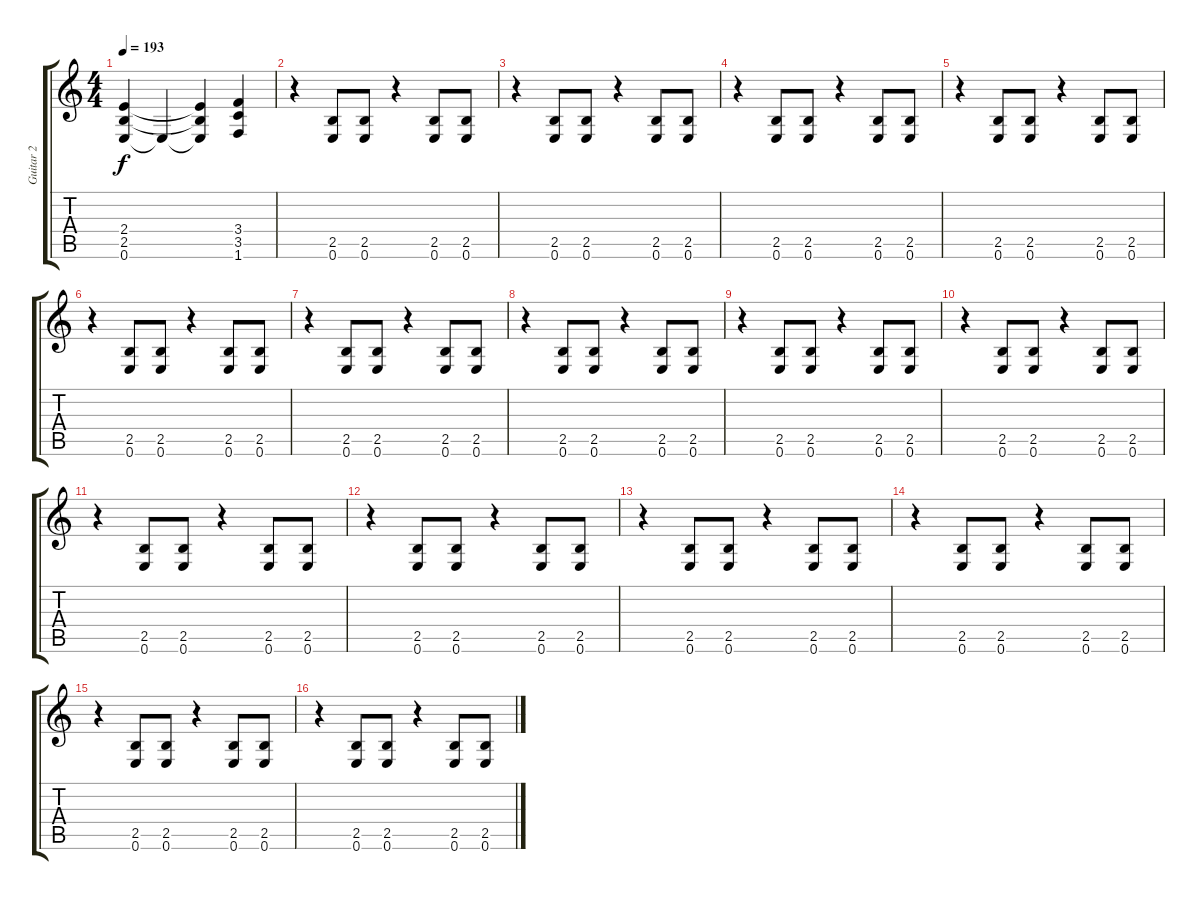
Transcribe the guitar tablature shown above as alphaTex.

\track ("Guitar 2" "Guitar 2") {instrument distortionguitar}
\staff {score tabs}
\tuning (E4 B3 G3 D3 A2 E2) {hide}
\ts (4 4)
\tempo 193
\clef g2
\ks c
(2.4{t} 2.5{t} 0.6{t}).4{dy f} 0.6{t}.4 (2.4{t} 2.5{t} 0.6{t}).4 (3.4 3.5 1.6).4 |
r.4 (2.5 0.6).8 (2.5 0.6).8 r.4 (2.5 0.6).8 (2.5 0.6).8 |
r.4 (2.5 0.6).8 (2.5 0.6).8 r.4 (2.5 0.6).8 (2.5 0.6).8 |
r.4 (2.5 0.6).8 (2.5 0.6).8 r.4 (2.5 0.6).8 (2.5 0.6).8 |
r.4 (2.5 0.6).8 (2.5 0.6).8 r.4 (2.5 0.6).8 (2.5 0.6).8 |
r.4 (2.5 0.6).8 (2.5 0.6).8 r.4 (2.5 0.6).8 (2.5 0.6).8 |
r.4 (2.5 0.6).8 (2.5 0.6).8 r.4 (2.5 0.6).8 (2.5 0.6).8 |
r.4 (2.5 0.6).8 (2.5 0.6).8 r.4 (2.5 0.6).8 (2.5 0.6).8 |
r.4 (2.5 0.6).8 (2.5 0.6).8 r.4 (2.5 0.6).8 (2.5 0.6).8 |
r.4 (2.5 0.6).8 (2.5 0.6).8 r.4 (2.5 0.6).8 (2.5 0.6).8 |
r.4 (2.5 0.6).8 (2.5 0.6).8 r.4 (2.5 0.6).8 (2.5 0.6).8 |
r.4 (2.5 0.6).8 (2.5 0.6).8 r.4 (2.5 0.6).8 (2.5 0.6).8 |
r.4 (2.5 0.6).8 (2.5 0.6).8 r.4 (2.5 0.6).8 (2.5 0.6).8 |
r.4 (2.5 0.6).8 (2.5 0.6).8 r.4 (2.5 0.6).8 (2.5 0.6).8 |
r.4 (2.5 0.6).8 (2.5 0.6).8 r.4 (2.5 0.6).8 (2.5 0.6).8 |
r.4 (2.5 0.6).8 (2.5 0.6).8 r.4 (2.5 0.6).8 (2.5 0.6).8
